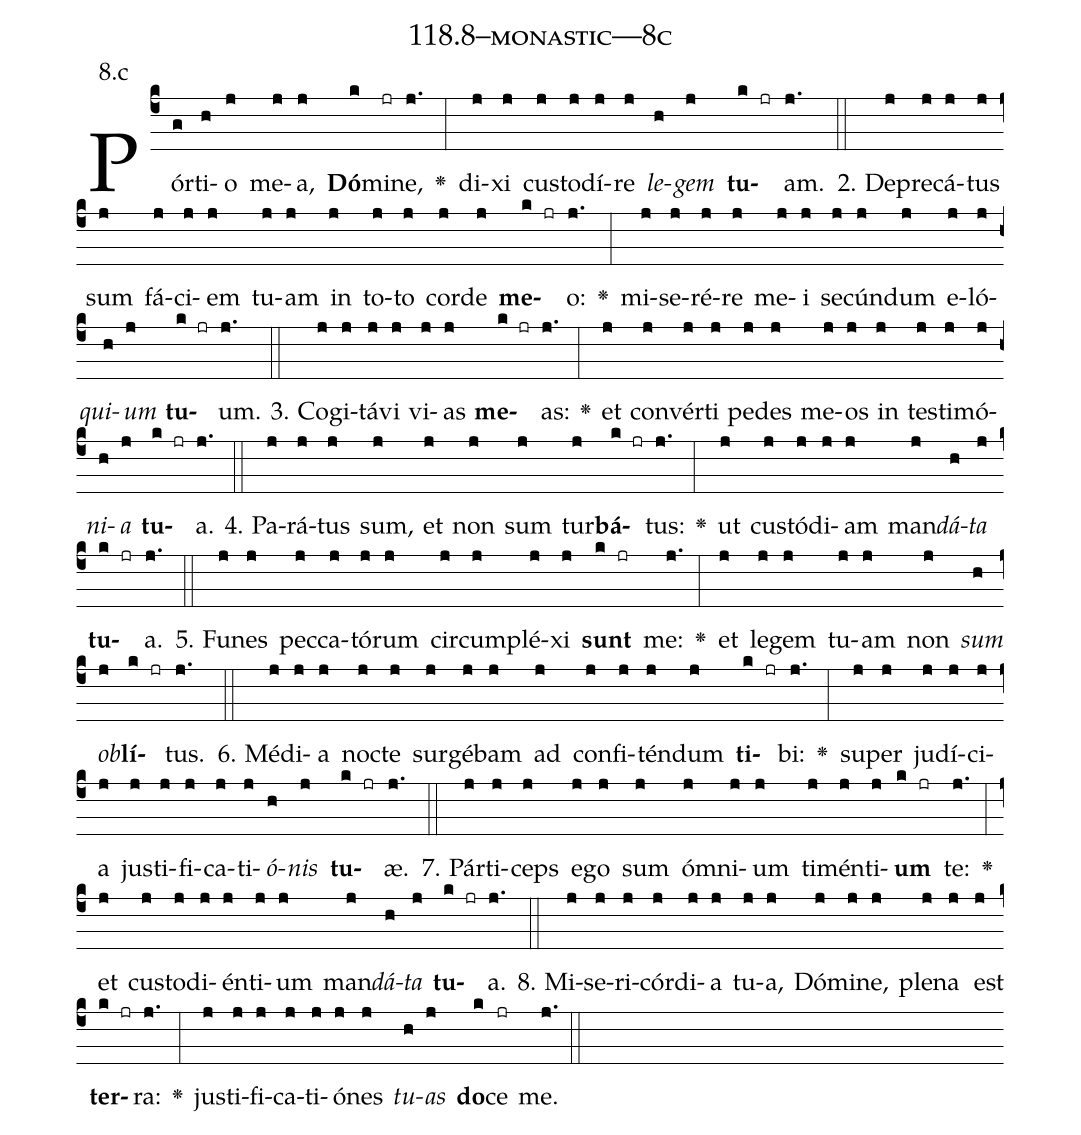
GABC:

name: 118.8--monastic---8c;
annotation: 8.c;
%%
(c4)Pór(g)ti(h)o(j) me(j)a,(j) <b>Dó</b>(k)mi(jr)ne,(j.) <v>\greheightstar</v>(:) di(j)xi(j) cus(j)to(j)dí(j)re(j) <i>le</i>(h)<i>gem</i>(j) <b>tu</b>(k jr)am.(j.) (::)
2. De(j)pre(j)cá(j)tus(j) sum(j) fá(j)ci(j)em(j) tu(j)am(j) in(j) to(j)to(j) cor(j)de(j) <b>me</b>(k jr)o:(j.) <v>\greheightstar</v>(:) mi(j)se(j)ré(j)re(j) me(j)i(j) se(j)cún(j)dum(j) e(j)ló(j)<i>qui</i>(h)<i>um</i>(j) <b>tu</b>(k jr)um.(j.) (::)
3. Co(j)gi(j)tá(j)vi(j) vi(j)as(j) <b>me</b>(k jr)as:(j.) <v>\greheightstar</v>(:) et(j) con(j)vér(j)ti(j) pe(j)des(j) me(j)os(j) in(j) tes(j)ti(j)mó(j)<i>ni</i>(h)<i>a</i>(j) <b>tu</b>(k jr)a.(j.) (::)
4. Pa(j)rá(j)tus(j) sum,(j) et(j) non(j) sum(j) tur(j)<b>bá</b>(k jr)tus:(j.) <v>\greheightstar</v>(:) ut(j) cus(j)tó(j)di(j)am(j) man(j)<i>dá</i>(h)<i>ta</i>(j) <b>tu</b>(k jr)a.(j.) (::)
5. Fu(j)nes(j) pec(j)ca(j)tó(j)rum(j) cir(j)cum(j)plé(j)xi(j) <b>sunt</b>(k jr) me:(j.) <v>\greheightstar</v>(:) et(j) le(j)gem(j) tu(j)am(j) non(j) <i>sum</i>(h) <i>ob</i>(j)<b>lí</b>(k jr)tus.(j.) (::)
6. Mé(j)di(j)a(j) noc(j)te(j) sur(j)gé(j)bam(j) ad(j) con(j)fi(j)tén(j)dum(j) <b>ti</b>(k jr)bi:(j.) <v>\greheightstar</v>(:) su(j)per(j) ju(j)dí(j)ci(j)a(j) jus(j)ti(j)fi(j)ca(j)ti(j)<i>ó</i>(h)<i>nis</i>(j) <b>tu</b>(k jr)æ.(j.) (::)
7. Pár(j)ti(j)ceps(j) e(j)go(j) sum(j) óm(j)ni(j)um(j) ti(j)mén(j)ti(j)<b>um</b>(k jr) te:(j.) <v>\greheightstar</v>(:) et(j) cus(j)to(j)di(j)én(j)ti(j)um(j) man(j)<i>dá</i>(h)<i>ta</i>(j) <b>tu</b>(k jr)a.(j.) (::)
8. Mi(j)se(j)ri(j)cór(j)di(j)a(j) tu(j)a,(j) Dó(j)mi(j)ne,(j) ple(j)na(j) est(j) <b>ter</b>(k jr)ra:(j.) <v>\greheightstar</v>(:) jus(j)ti(j)fi(j)ca(j)ti(j)ó(j)nes(j) <i>tu</i>(h)<i>as</i>(j) <b>do</b>(k)ce(jr) me.(j.) (::)
